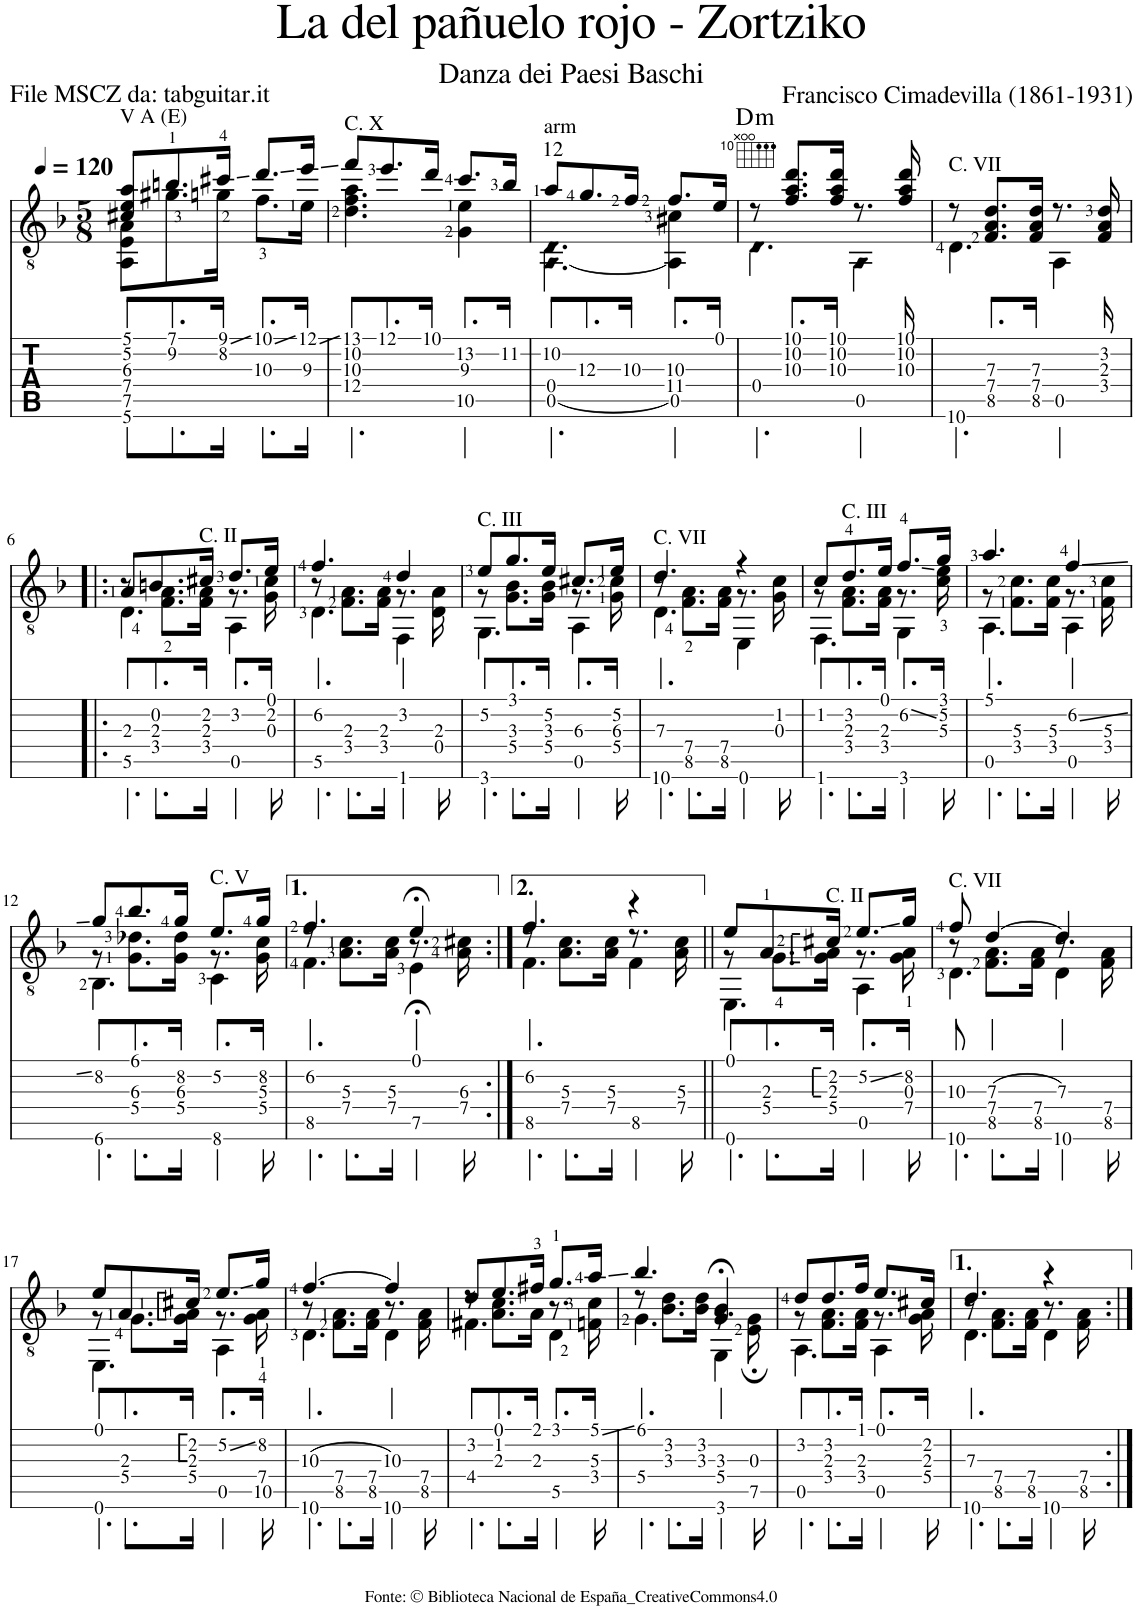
**kern	**kern	**harte
*part2	*part1	*part1
*staff2	*staff1	*
*I"Chitarra classica (Intavolatura)	*I"Guitar	*
*stria6	*	*
*	*clefGv2	*
*k[b-]	*k[b-]	*
*M5/8	*M5/8	*
*MM120	*MM120	*
=1	=1	=1
*^	*^	*
!	!	!LO:TX:a:t=V A (E)	!	!
8c#X/ 8e/ 8a/L	8AA\ 8E\ 8A\L	8c#X/ 8e/ 8a/L	8AA\ 8E\ 8A\L	.
8.bn/	8.g#X\	8.bn/	8.g#X\	.
16cc#X/Jk	16gn\Jk	16cc#X/Jk	16gn\Jk	.
8.dd/L	8.f\L	8.dd/L	8.f\L	.
16ee/Jk	16e\Jk	16ee/Jk	16e\Jk	.
=2	=2	=2	=2	=2
!	!	!LO:TX:a:t=C. X	!	!
8ff/L	4.d\ 4.f\ 4.a\	8ff/L	4.d\ 4.f\ 4.a\	.
8.ee/	.	8.ee/	.	.
16dd/Jk	.	16dd/Jk	.	.
8.cc/L	4G\ 4e\	8.cc/L	4G\ 4e\	.
16b-/Jk	.	16b-/Jk	.	.
=3	=3	=3	=3	=3
!	!	!LO:TX:a:t=arm	!	!
!	!	!LO:TX:a:t=12	!	!
!	!LO:N:n=1:head=diamond	!	!	!
!	!LO:N:n=2:head=diamond	!	!LO:N:n=1:head=diamond	!
!	!	!	!LO:N:n=2:head=diamond	!
8a/L	[4.AA\ 4.D\	8a/L	[4.AA\ 4.D\	.
8.g/	.	8.g/	.	.
16f/Jk	.	16f/Jk	.	.
8.f/L	4AA\] 4c#X\	8.f/L	4AA\] 4c#X\	.
16e/Jk	.	16e/Jk	.	.
=4	=4	=4	=4	=4
!	!LO:N:head=diamond	!	!LO:N:head=diamond	!LO:H:kt=m
8r	4.D\	8r	4.D\	D:min
8.f/ 8.a/ 8.dd/L	.	8.f/ 8.a/ 8.dd/L	.	.
16f/ 16a/ 16dd/Jk	.	16f/ 16a/ 16dd/Jk	.	.
!	!LO:N:head=diamond	!	!LO:N:head=diamond	!
8.r	4AA\	8.r	4AA\	.
16f/ 16a/ 16dd/	.	16f/ 16a/ 16dd/	.	.
=5	=5	=5	=5	=5
!	!	!LO:TX:a:t=C. VII	!	!
8r	4.D\	8r	4.D\	.
8.F/ 8.A/ 8.d/L	.	8.F/ 8.A/ 8.d/L	.	.
16F/ 16A/ 16d/Jk	.	16F/ 16A/ 16d/Jk	.	.
8.r	4AA\	8.r	4AA\	.
16F/ 16A/ 16d/	.	16F/ 16A/ 16d/	.	.
!!LO:LB:g=z
=6!|:	=6!|:	=6!|:	=6!|:	=6!|:
*	*^	*	*^	*
8A/L	8r	4.D\	8A/L	8r	4.D\	.
8.Bn/	8.F\ 8.A\L	.	8.Bn/	8.F\ 8.A\L	.	.
!	!	!	!LO:TX:a:t=C. II	!	!	!
16c#X/Jk	16F\ 16A\Jk	.	16c#X/Jk	16F\ 16A\Jk	.	.
8.d/L	8.r	4AA\	8.d/L	8.r	4AA\	.
16e/Jk	16G\ 16c#\	.	16e/Jk	16G\ 16c#\	.	.
=7	=7	=7	=7	=7	=7	=7
4.f/	8r	4.D\	4.f/	8r	4.D\	.
.	8.F\ 8.A\L	.	.	8.F\ 8.A\L	.	.
.	16F\ 16A\Jk	.	.	16F\ 16A\Jk	.	.
4d/	8.r	4FF\	4d/	8.r	4FF\	.
.	16D\ 16A\	.	.	16D\ 16A\	.	.
=8	=8	=8	=8	=8	=8	=8
!	!	!	!LO:TX:a:t=C. III	!	!	!
8e/L	8r	4.GG\	8e/L	8r	4.GG\	.
8.g/	8.G\ 8.B-\L	.	8.g/	8.G\ 8.B-\L	.	.
16e/Jk	16G\ 16B-\Jk	.	16e/Jk	16G\ 16B-\Jk	.	.
8.c#X/L	8.r	4AA\	8.c#X/L	8.r	4AA\	.
16e/Jk	16G\ 16c#\	.	16e/Jk	16G\ 16c#\	.	.
=9	=9	=9	=9	=9	=9	=9
!	!	!	!LO:TX:a:t=C. VII	!	!	!
4.d/	8r	4.D\	4.d/	8r	4.D\	.
.	8.F\ 8.A\L	.	.	8.F\ 8.A\L	.	.
.	16F\ 16A\Jk	.	.	16F\ 16A\Jk	.	.
4r	8.r	4EE\	4r	8.r	4EE\	.
.	16G\ 16c\	.	.	16G\ 16c\	.	.
=10	=10	=10	=10	=10	=10	=10
8c/L	8r	4.FF\	8c/L	8r	4.FF\	.
!	!	!	!LO:TX:a:t=C. III	!	!	!
8.d/	8.F\ 8.A\L	.	8.d/	8.F\ 8.A\L	.	.
16e/Jk	16F\ 16A\Jk	.	16e/Jk	16F\ 16A\Jk	.	.
8.f/L	8.r	4GG\	8.f/L	8.r	4GG\	.
16g/Jk	16c\ 16e\	.	16g/Jk	16c\ 16e\	.	.
=11	=11	=11	=11	=11	=11	=11
4.a/	8r	4.AA\	4.a/	8r	4.AA\	.
.	8.F\ 8.c\L	.	.	8.F\ 8.c\L	.	.
.	16F\ 16c\Jk	.	.	16F\ 16c\Jk	.	.
4f/	8.r	4AA\	4f/	8.r	4AA\	.
.	16F\ 16c\	.	.	16F\ 16c\	.	.
!!LO:LB:g=z	!!	!!
=12	=12	=12	=12	=12	=12	=12
8g/L	8r	4.BB-\	8g/L	8r	4.BB-\	.
8.b-/	8.G\ 8.d-X\L	.	8.b-/	8.G\ 8.d-X\L	.	.
16g/Jk	16G\ 16d-\Jk	.	16g/Jk	16G\ 16d-\Jk	.	.
!	!	!	!LO:TX:a:t=C. V	!	!	!
8.e/L	8.r	4C\	8.e/L	8.r	4C\	.
16g/Jk	16G\ 16c\	.	16g/Jk	16G\ 16c\	.	.
=13	=13	=13	=13	=13	=13	=13
4.f/	8r	4.F\	4.f/	8r	4.F\	.
.	8.A\ 8.c\L	.	.	8.A\ 8.c\L	.	.
.	16A\ 16c\Jk	.	.	16A\ 16c\Jk	.	.
4e;</	8.r	4E\	4e;</	8.r	4E\	.
.	16A\ 16c#X\	.	.	16A\ 16c#X\	.	.
=14:|!	=14:|!	=14:|!	=14:|!	=14:|!	=14:|!	=14:|!
4.f/	8r	4.F\	4.f/	8r	4.F\	.
.	8.A\ 8.c\L	.	.	8.A\ 8.c\L	.	.
.	16A\ 16c\Jk	.	.	16A\ 16c\Jk	.	.
4r	8.r	4F\	4r	8.r	4F\	.
.	16A\ 16c\	.	.	16A\ 16c\	.	.
=15||	=15||	=15||	=15||	=15||	=15||	=15||
8e/L	8r	4.EE\	8e/L	8r	4.EE\	.
8.A/	8.G\L	.	8.A/	8.G\L	.	.
!	!	!	!LO:TX:a:t=C. II	!	!	!
16c#X/Jk	16G\ 16A\Jk	.	16c#X/Jk	16G\ 16A\Jk	.	.
8.e/L	8.r	4AA\	8.e/L	8.r	4AA\	.
16g/Jk	16A\ 16G\	.	16g/Jk	16G\ 16A\	.	.
=16	=16	=16	=16	=16	=16	=16
!	!	!	!LO:TX:a:t=C. VII	!	!	!
8f/	8r	4.D\	8f/	8r	4.D\	.
[4d/	8.F\ 8.A\L	.	[4d/	8.F\ 8.A\L	.	.
.	16F\ 16A\Jk	.	.	16F\ 16A\Jk	.	.
4d/]	8.r	4D\	4d/]	8.r	4D\	.
.	16F\ 16A\	.	.	16F\ 16A\	.	.
!!LO:LB:g=z	!!	!!
=17	=17	=17	=17	=17	=17	=17
8e/L	8r	4.EE\	8e/L	8r	4.EE\	.
8.A/	8.G\L	.	8.A/	8.G\L	.	.
16c#X/Jk	16G\ 16A\Jk	.	16c#X/Jk	16G\ 16A\Jk	.	.
8.e/L	8.r	4AA\	8.e/L	8.r	4AA\	.
16g/Jk	16G\ 16A\	.	16g/Jk	16G\ 16A\	.	.
=18	=18	=18	=18	=18	=18	=18
[4.f/	8r	4.D\	[4.f/	8r	4.D\	.
.	8.F\ 8.A\L	.	.	8.F\ 8.A\L	.	.
.	16F\ 16A\Jk	.	.	16F\ 16A\Jk	.	.
4f/]	8.r	4D\	4f/]	8.r	4D\	.
.	16F\ 16A\	.	.	16F\ 16A\	.	.
=19	=19	=19	=19	=19	=19	=19
8d/L	8r	4.F#X\	8d/L	8r	4.F#X\	.
8.e/	8.A\ 8.c\L	.	8.e/	8.A\ 8.c\L	.	.
16f#X/Jk	16A\Jk	.	16f#X/Jk	16A\Jk	.	.
8.g/L	8.r	4D\	8.g/L	8.r	4D\	.
16a/Jk	16Fn\ 16c\	.	16a/Jk	16Fn\ 16c\	.	.
=20	=20	=20	=20	=20	=20	=20
4.b-/	8r	4.G\	4.b-/	8r	4.G\	.
.	8.B-\ 8.d\L	.	.	8.B-\ 8.d\L	.	.
.	16B-\ 16d\Jk	.	.	16B-\ 16d\Jk	.	.
4G/ 4B-/	8.r	4GG\	4G/;< 4B-/;<	8.r	4GG\	.
.	16E\ 16G\	.	.	16E\; 16G\;	.	.
=21	=21	=21	=21	=21	=21	=21
8d/L	8r	4.AA\	8d/L	8r	4.AA\	.
8.d/	8.F\ 8.A\L	.	8.d/	8.F\ 8.A\L	.	.
16f/Jk	16F\ 16A\Jk	.	16f/Jk	16F\ 16A\Jk	.	.
8.e/L	8.r	4AA\	8.e/L	8.r	4AA\	.
16c#X/Jk	16G\ 16A\	.	16c#X/Jk	16G\ 16A\	.	.
=22	=22	=22	=22	=22	=22	=22
4.d/	8r	4.D\	4.d/	8r	4.D\	.
.	8.F\ 8.A\L	.	.	8.F\ 8.A\L	.	.
.	16F\ 16A\Jk	.	.	16F\ 16A\Jk	.	.
4r	8.r	4D\	4r	8.r	4D\	.
.	16F\ 16A\	.	.	16F\ 16A\	.	.
*v	*v	*v	*	*	*	*
*	*v	*v	*v	*
=:|!	=:|!	=:|!
*-	*-	*-
